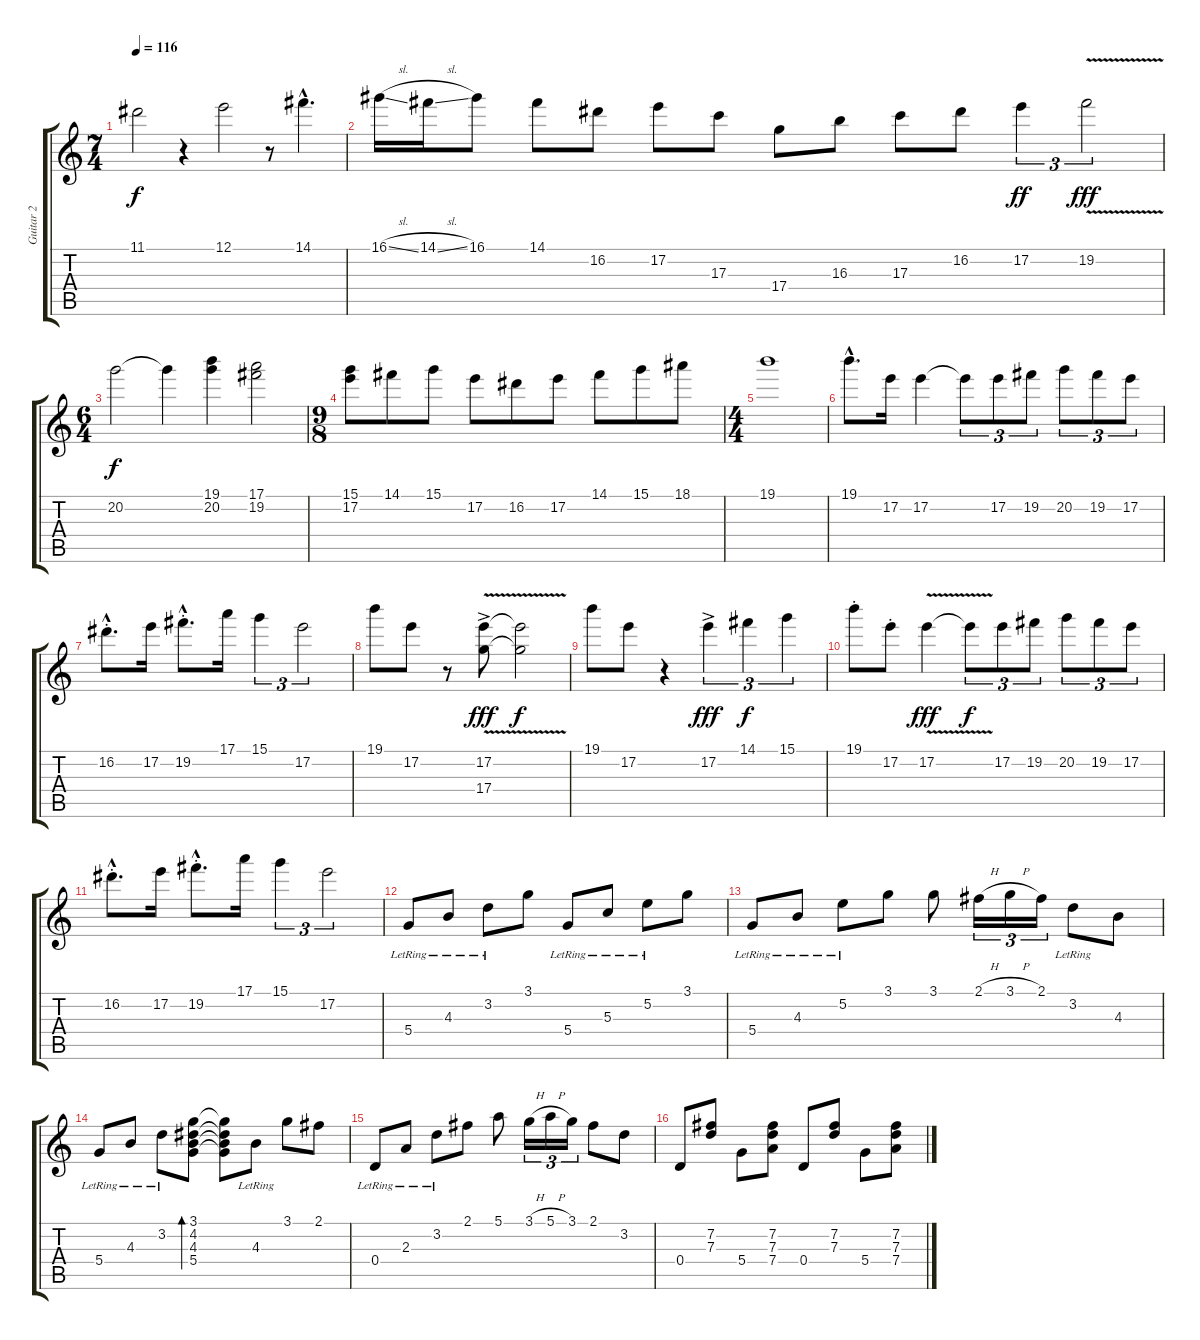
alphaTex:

\track ("Guitar 2" "Guitar 2") {instrument electricguitarjazz}
\staff {score tabs}
\tuning (E4 B3 G3 D3 A2 E2) {hide}
\ts (7 4)
\tempo 116
\clef g2
\ks c
11.1.2{dy f} r.4 12.1.2 r.8 14.1{hac}.4{d} |
16.1{sl}.16 14.1{sl}.16 16.1.8 14.1.8 16.2.8 17.2.8 17.3.8 17.4.8 16.3.8 17.3.8 16.2.8 17.2.4{tu (3 2) dy ff} 19.2{v}.2{tu (3 2) dy fff} |
\ts (6 4)
20.2.2{dy f} 20.2{t}.4 (19.1 20.2).4 (17.1 19.2).2 |
\ts (9 8)
(15.1 17.2).8 14.1.8 15.1.8 17.2.8 16.2.8 17.2.8 14.1.8 15.1.8 18.1.8 |
\ts (4 4)
19.1.1 |
19.1{hac}.8{d} 17.2.16 17.2.4 17.2{t}.8{tu (3 2)} 17.2.8{tu (3 2)} 19.2.8{tu (3 2)} 20.2.8{tu (3 2)} 19.2.8{tu (3 2)} 17.2.8{tu (3 2)} |
16.2{hac st}.8{d} 17.2.16 19.2{hac st}.8{d} 17.1.16 15.1.4{tu (3 2)} 17.2.2{tu (3 2)} |
19.1.8 17.2.8 r.8 (17.2{v ac} 17.4{v ac}).8{dy fff} (17.2{t} 17.4{t}).2{dy f} |
19.1.8 17.2.8 r.4 17.2{ac}.4{tu (3 2) dy fff} 14.1.4{tu (3 2) dy f} 15.1.4{tu (3 2)} |
19.1{st}.8 17.2{st}.8 17.2{v}.4{dy fff} 17.2{t}.8{tu (3 2) dy f} 17.2.8{tu (3 2)} 19.2.8{tu (3 2)} 20.2.8{tu (3 2)} 19.2.8{tu (3 2)} 17.2.8{tu (3 2)} |
16.2{hac st}.8{d} 17.2.16 19.2{hac st}.8{d} 17.1.16 15.1.4{tu (3 2)} 17.2.2{tu (3 2)} |
5.4{lr}.8{instrument acousticguitarsteel} 4.3{lr}.8 3.2{lr}.8 3.1.8 5.4{lr}.8 5.3{lr}.8 5.2{lr}.8 3.1.8 |
5.4{lr}.8 4.3{lr}.8 5.2{lr}.8 3.1.8 3.1.8 2.1{h}.16{tu (3 2)} 3.1{h}.16{tu (3 2)} 2.1.16{tu (3 2)} 3.2{lr}.8 4.3.8 |
5.4{lr}.8{instrument acousticguitarsteel} 4.3{lr}.8 3.2{lr}.8 (3.1 4.2 4.3 5.4).8{bd 480} (3.1{t} 4.2{t} 4.3{t} 5.4{t}).8 4.3{lr}.8 3.1.8 2.1.8 |
0.4{lr}.8 2.3{lr}.8 3.2{lr}.8 2.1.8 5.1.8 3.1{h}.16{tu (3 2)} 5.1{h}.16{tu (3 2)} 3.1.16{tu (3 2)} 2.1.8 3.2.8 |
0.4.8 (7.2 7.3).8 5.4.8 (7.2 7.3 7.4).8 0.4.8 (7.2 7.3).8 5.4.8 (7.2 7.3 7.4).8
